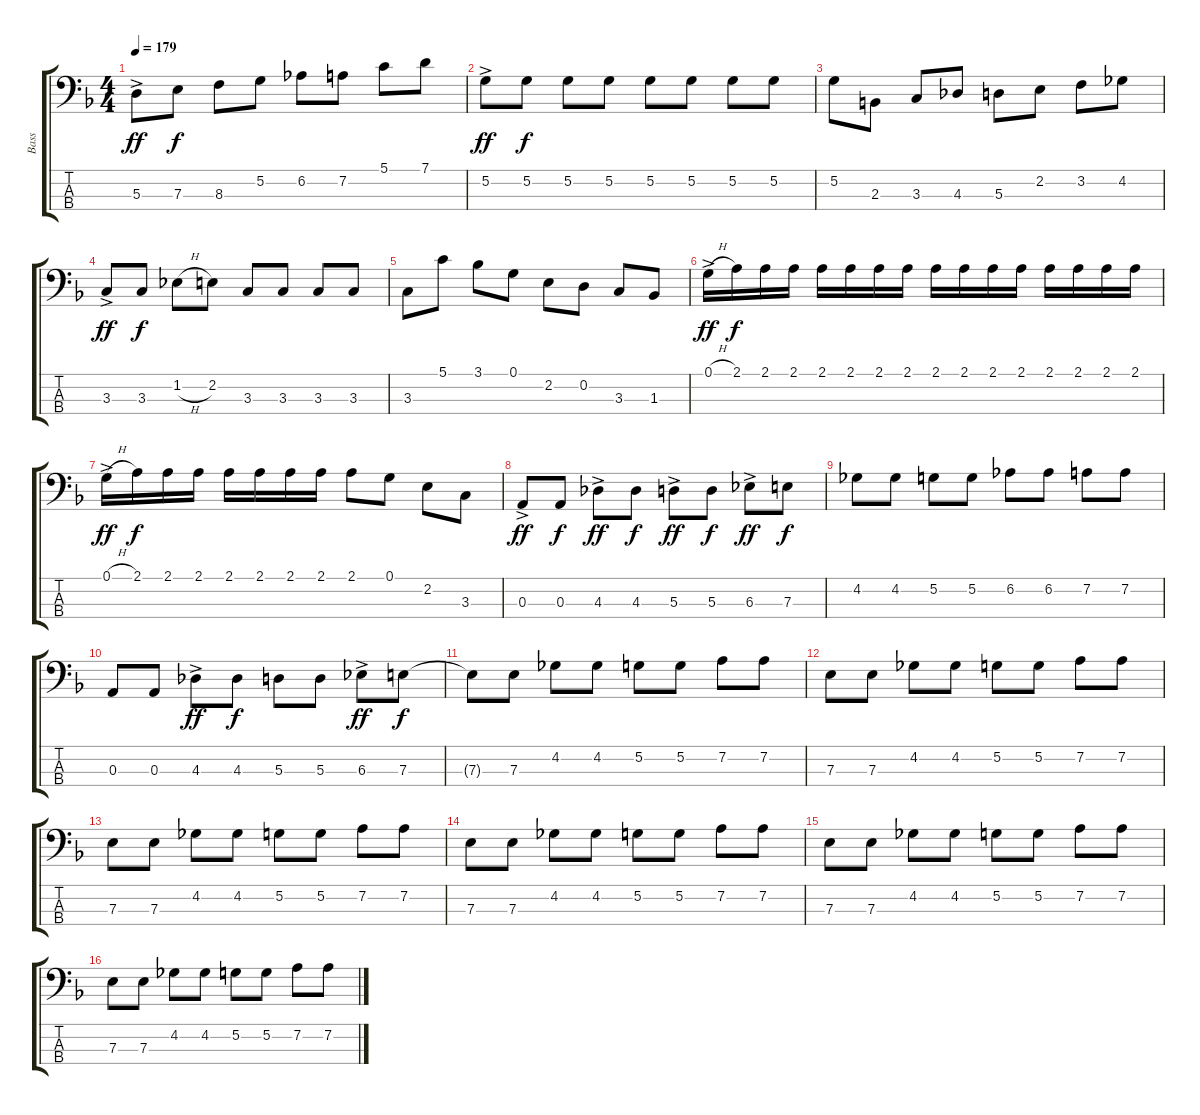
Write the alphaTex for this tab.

\track ("Bass" "Bass") {instrument electricbassfinger}
\staff {score tabs}
\tuning (G2 D2 A1 E1) {hide}
\ts (4 4)
\tempo 179
\clef f4
\ks dminor
5.3{ac}.8{dy ff} 7.3.8{dy f} 8.3.8 5.2.8 6.2.8 7.2.8 5.1.8 7.1.8 |
5.2{ac}.8{dy ff} 5.2.8{dy f} 5.2.8 5.2.8 5.2.8 5.2.8 5.2.8 5.2.8 |
5.2.8 2.3.8 3.3.8 4.3.8 5.3.8 2.2.8 3.2.8 4.2.8 |
3.3{ac}.8{dy ff} 3.3.8{dy f} 1.2{h}.8 2.2.8 3.3.8 3.3.8 3.3.8 3.3.8 |
3.3.8 5.1.8 3.1.8 0.1.8 2.2.8 0.2.8 3.3.8 1.3.8 |
0.1{h ac}.16{dy ff} 2.1.16{dy f} 2.1.16 2.1.16 2.1.16 2.1.16 2.1.16 2.1.16 2.1.16 2.1.16 2.1.16 2.1.16 2.1.16 2.1.16 2.1.16 2.1.16 |
0.1{h ac}.16{dy ff} 2.1.16{dy f} 2.1.16 2.1.16 2.1.16 2.1.16 2.1.16 2.1.16 2.1.8 0.1.8 2.2.8 3.3.8 |
0.3{ac}.8{dy ff} 0.3.8{dy f} 4.3{ac}.8{dy ff} 4.3.8{dy f} 5.3{ac}.8{dy ff} 5.3.8{dy f} 6.3{ac}.8{dy ff} 7.3.8{dy f} |
4.2.8 4.2.8 5.2.8 5.2.8 6.2.8 6.2.8 7.2.8 7.2.8 |
0.3.8 0.3.8 4.3{ac}.8{dy ff} 4.3.8{dy f} 5.3.8 5.3.8 6.3{ac}.8{dy ff} 7.3.8{dy f} |
7.3{t}.8 7.3.8 4.2.8 4.2.8 5.2.8 5.2.8 7.2.8 7.2.8 |
7.3.8 7.3.8 4.2.8 4.2.8 5.2.8 5.2.8 7.2.8 7.2.8 |
7.3.8 7.3.8 4.2.8 4.2.8 5.2.8 5.2.8 7.2.8 7.2.8 |
7.3.8 7.3.8 4.2.8 4.2.8 5.2.8 5.2.8 7.2.8 7.2.8 |
7.3.8 7.3.8 4.2.8 4.2.8 5.2.8 5.2.8 7.2.8 7.2.8 |
7.3.8 7.3.8 4.2.8 4.2.8 5.2.8 5.2.8 7.2.8 7.2.8
